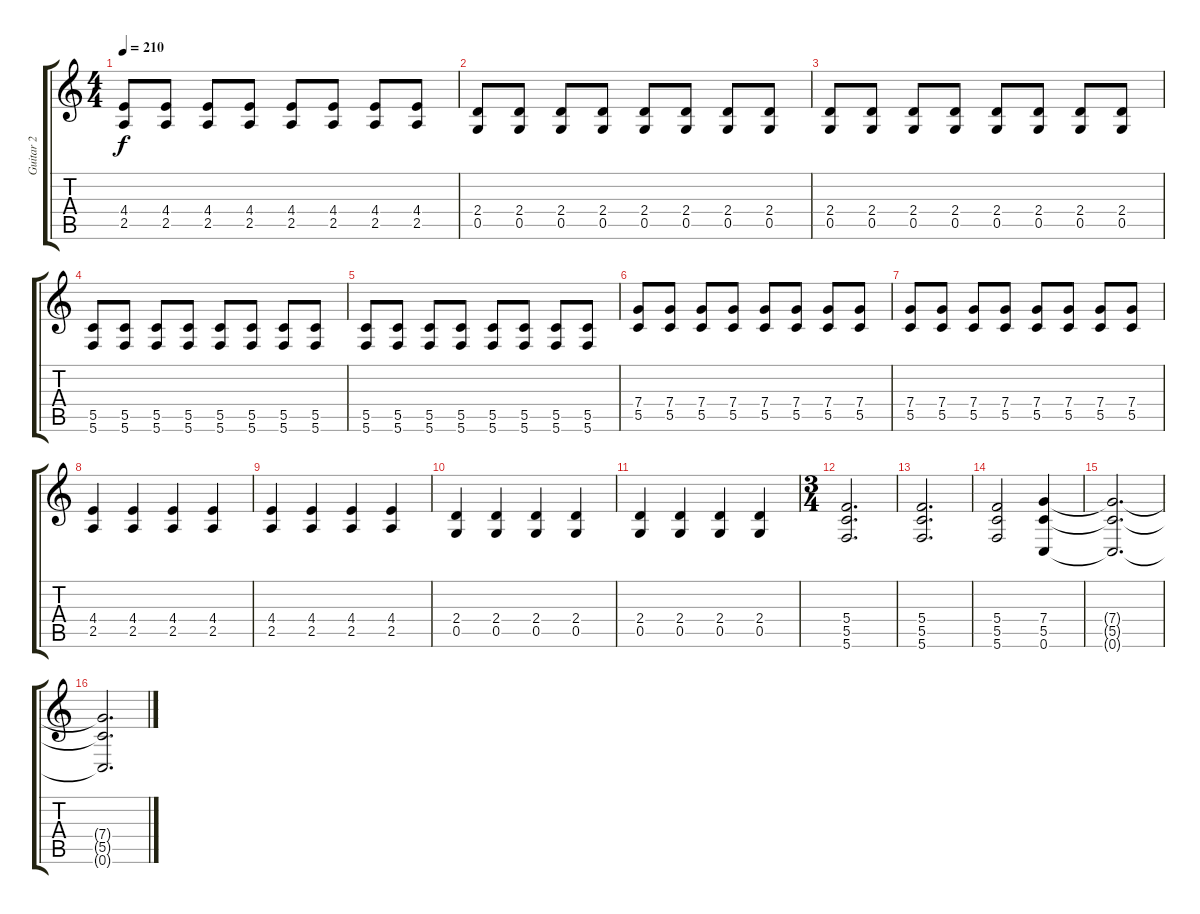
\track ("Guitar 2" "Guitar 2") {instrument distortionguitar}
\staff {score tabs}
\tuning (D4 A3 F3 C3 G2 C2) {hide}
\ts (4 4)
\tempo 210
\clef g2
\ks c
(4.4 2.5).8{dy f} (4.4 2.5).8 (4.4 2.5).8 (4.4 2.5).8 (4.4 2.5).8 (4.4 2.5).8 (4.4 2.5).8 (4.4 2.5).8 |
(2.4 0.5).8 (2.4 0.5).8 (2.4 0.5).8 (2.4 0.5).8 (2.4 0.5).8 (2.4 0.5).8 (2.4 0.5).8 (2.4 0.5).8 |
(2.4 0.5).8 (2.4 0.5).8 (2.4 0.5).8 (2.4 0.5).8 (2.4 0.5).8 (2.4 0.5).8 (2.4 0.5).8 (2.4 0.5).8 |
(5.5 5.6).8 (5.5 5.6).8 (5.5 5.6).8 (5.5 5.6).8 (5.5 5.6).8 (5.5 5.6).8 (5.5 5.6).8 (5.5 5.6).8 |
(5.5 5.6).8 (5.5 5.6).8 (5.5 5.6).8 (5.5 5.6).8 (5.5 5.6).8 (5.5 5.6).8 (5.5 5.6).8 (5.5 5.6).8 |
(7.4 5.5).8 (7.4 5.5).8 (7.4 5.5).8 (7.4 5.5).8 (7.4 5.5).8 (7.4 5.5).8 (7.4 5.5).8 (7.4 5.5).8 |
(7.4 5.5).8 (7.4 5.5).8 (7.4 5.5).8 (7.4 5.5).8 (7.4 5.5).8 (7.4 5.5).8 (7.4 5.5).8 (7.4 5.5).8 |
(4.4 2.5).4 (4.4 2.5).4 (4.4 2.5).4 (4.4 2.5).4 |
(4.4 2.5).4 (4.4 2.5).4 (4.4 2.5).4 (4.4 2.5).4 |
(2.4 0.5).4 (2.4 0.5).4 (2.4 0.5).4 (2.4 0.5).4 |
(2.4 0.5).4 (2.4 0.5).4 (2.4 0.5).4 (2.4 0.5).4 |
\ts (3 4)
(5.4 5.5 5.6).2{d} |
(5.4 5.5 5.6).2{d} |
(5.4 5.5 5.6).2 (7.4 5.5 0.6).4 |
(7.4{t} 5.5{t} 0.6{t}).2{d} |
(7.4{t} 5.5{t} 0.6{t}).2{d}
